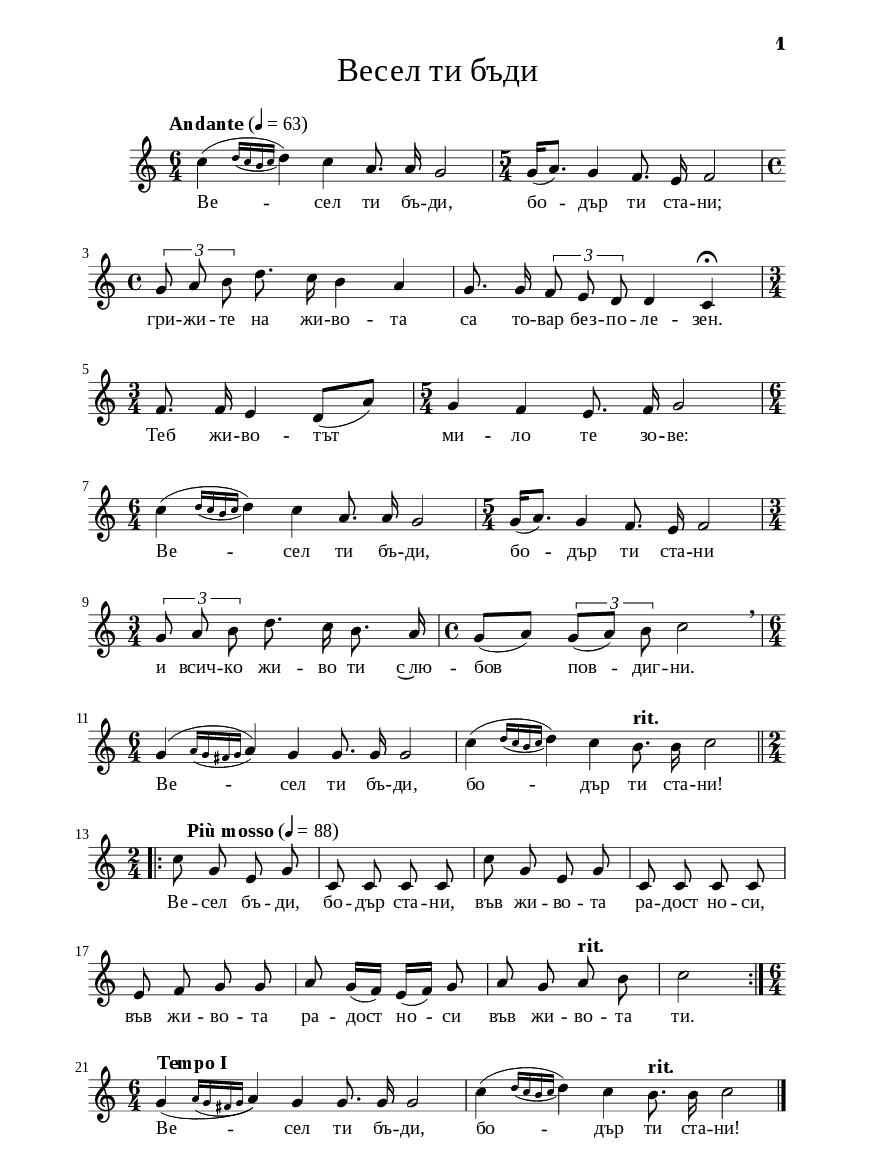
\version "2.24.4"

% include paper part and global functions
\include "include/globals.ily"

\bookpart {
  \label #'ref096
  \tocItem \markup "Весел ти бъди"

  \include "include/bookpart-paper.ily"

  \score {
    \include "include/score-layout.ily"

    \new Voice \absolute  {
      \clef treble
      \key c \major
      \time 6/4
      \tempoFunc "Andante" 4 "63"

      c''4 ( \acciaccatura { d''16 c'' b' c'' } d''4 ) c'' \autoBeamOff a'8. a'16 g'2 |\time 5/4 g'16[( a'8. )] g'4 f'8. e'16 f'2 | \time 4/4 \break

      \tuplet 3/2 {g'8 a' b'} d''8. c''16 b'4 a'4 | g'8. g'16 \tuplet 3/2 {f'8 e'8 d'8 } d'4 c'4\fermata | \time 3/4 \break

      f'8. f'16 e'4 d'8[(a'8)] | \time 5/4 g'4 f' e'8. f'16 g'2 | \time 6/4 \break


      c''4 ( \acciaccatura { d''16[ c'' b' c'' ]} d''4 ) c'' a'8. a'16 g'2 |\time 5/4 g'16[( a'8.)] \autoBeamOff  g'4 f'8.e'16 f'2 | \time 3/4 \break


      \tuplet 3/2 {g'8 a' b'} d''8. c''16 b'8. a'16 | \time 4/4 g'8[(a'8)] \tuplet 3/2 {g'8[(a'8)] b'8} c''2 \breathe | \time 6/4 \break

      \slurUp g'4(  \acciaccatura { a'16[g' fis' g']} a'4)  \slurNeutral g'4 g'8. g'16 g'2 | c''4( \acciaccatura { d''16[ c'' b' c'' ]} d''4) c''4 \tempo "rit." b'8. b'16 c''2 | \time 2/4 \break

      \bar ".|:-||"


      \tempoFunc   "            Più mosso" 4 "88"
      c''8 g' e' g' | c' c' c' c' | c'' g' e' g' | c' c' c' c' | \break

      e' f' g' g'  | a' g'16([f']) e'([f']) g'8 | a' g' \tempo "rit." a' b' | c''2 | \bar ":|." \time 6/4 \break

      \tempo "      Tempo I"
      \once \override Slur.positions = #'(0 . -1.5)
      g'4(  \acciaccatura { a'16[g' fis' g']} a'4) g'4 g'8. g'16 g'2 | c''4( \acciaccatura { d''16[ c'' b' c'' ]} d''4) c''4 \tempo "rit." b'8. b'16 c''2 | \bar "|."
    }

    \addlyrics {
      Ве -- сел ти бъ -- ди, бо -- дър ти ста -- ни;
      гри  -- жи -- те на жи -- во -- та
      са то -- вар без -- по -- ле -- зен.
      Теб жи -- во -- тът ми -- ло те зо -- ве:
      Ве  -- сел ти бъ -- ди, бо -- дър ти ста -- ни
      и всич -- ко жи -- во ти с~лю -- бов пов  -- диг -- ни.
      Ве -- сел ти бъ -- ди, бо -- дър ти ста -- ни!
      Ве -- сел бъ -- ди, бо -- дър ста -- ни,
      във жи -- во -- та ра -- дост но -- си,
      във жи -- во -- та ра -- дост но -- си
      във жи -- во -- та ти.
      Ве -- сел ти бъ -- ди, бо -- дър ти ста -- ни!
    }

    \header {
      title = \titleFunc #'ref_desc_7 "Весел ти бъди" "Vesel ti bădi"
    }

    \midi{}

  } % score

} % bookpart
